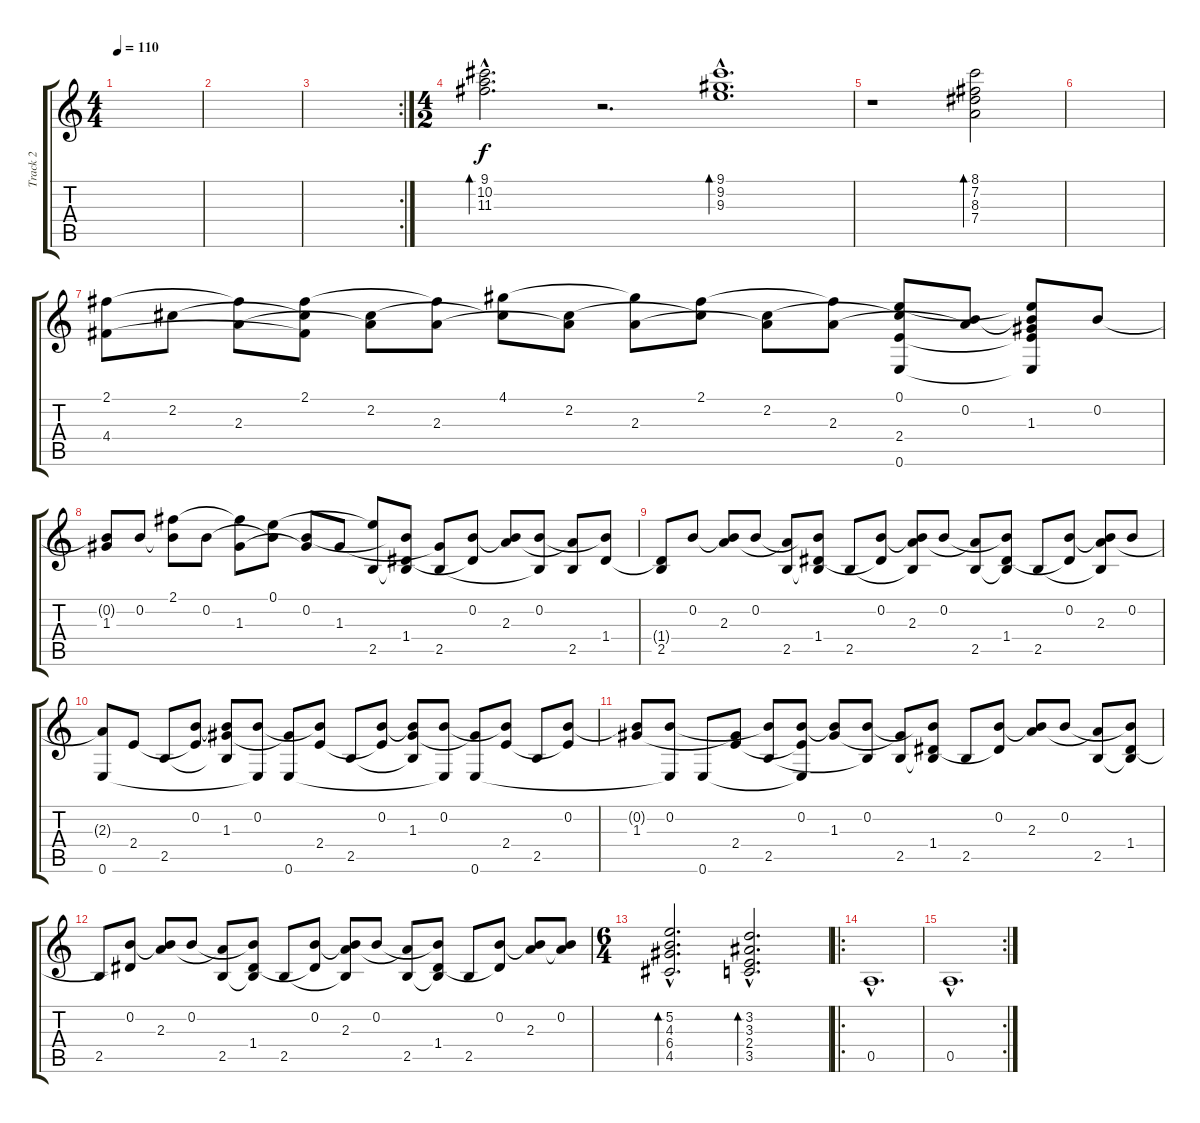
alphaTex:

\track ("Track 2" "Track 2") {instrument acousticguitarnylon}
\staff {score tabs}
\tuning (E4 B3 G3 D3 A2 E2) {hide}
\ts (4 4)
\tempo 110
\clef g2
\ks c
|
|
\rc 2
|
\ts (4 2)
(9.1{hac} 10.2{hac} 11.3{hac}).2{d bd 60} r.2{d} (9.1{hac} 9.2{hac} 9.3{hac}).1{d bd 60} |
r.1 (8.1 7.2 8.3 7.4).2{bd 60} |
|
(2.1 4.4).8 2.2.8 (2.1{t} 2.3).8 (2.1 2.2{t} 4.4{t}).8 (2.2 2.3{t}).8 (2.1{t} 2.3).8 (4.1 2.2{t}).8 (2.2 2.3{t}).8 (4.1{t} 2.3).8 (2.1 2.2{t}).8 (2.2 2.3{t}).8 (2.1{t} 2.3).8 (0.1 2.2{t} 2.4 0.6).8 (0.2 2.3{t}).8 (0.1{t} 0.2{t} 1.3 2.4{t} 0.6{t}).8 0.2.8 |
(0.2{t} 1.3).8 0.2.8 (2.1 0.2{t}).8 0.2.8 (2.1{t} 1.3).8 (0.1 0.2{t}).8 (0.2 1.3{t}).8 1.3.8 (0.1{t} 2.5).8 (0.2{t} 1.4 2.5{t}).8 (1.3{t} 2.5).8 (0.2 1.4{t}).8 (0.2{t} 2.3).8 (0.2 2.5{t}).8 (2.3{t} 2.5).8 (0.2{t} 1.4).8 |
(1.4{t} 2.5).8 0.2.8 (0.2{t} 2.3).8 0.2.8 (2.3{t} 2.5).8 (0.2{t} 1.4 2.5{t}).8 2.5.8 (0.2 1.4{t}).8 (0.2{t} 2.3 2.5{t}).8 0.2.8 (2.3{t} 2.5).8 (0.2{t} 1.4 2.5{t}).8 2.5.8 (0.2 1.4{t}).8 (0.2{t} 2.3 2.5{t}).8 0.2.8 |
(2.3{t} 0.6).8 2.4.8 2.5.8 (0.2 2.4{t}).8 (0.2{t} 1.3 2.5{t}).8 (0.2 0.6{t}).8 (1.3{t} 0.6).8 (0.2{t} 2.4).8 2.5.8 (0.2 2.4{t}).8 (0.2{t} 1.3 2.5{t}).8 (0.2 0.6{t}).8 (1.3{t} 0.6).8 (0.2{t} 2.4).8 2.5.8 (0.2 2.4{t}).8 |
(0.2{t} 1.3).8 (0.2 0.6{t}).8 0.6.8 (1.3{t} 2.4).8 (0.2{t} 2.5).8 (0.2 2.4{t} 0.6{t}).8 (0.2{t} 1.3).8 (0.2 2.5{t}).8 (1.3{t} 2.5).8 (0.2{t} 1.4 2.5{t}).8 2.5.8 (0.2 1.4{t}).8 (0.2{t} 2.3).8 0.2.8 (2.3{t} 2.5).8 (0.2{t} 1.4 2.5{t}).8 |
2.5.8 (0.2 1.4{t}).8 (0.2{t} 2.3).8 0.2.8 (2.3{t} 2.5).8 (0.2{t} 1.4 2.5{t}).8 2.5.8 (0.2 1.4{t}).8 (0.2{t} 2.3 2.5{t}).8 0.2.8 (2.3{t} 2.5).8 (0.2{t} 1.4 2.5{t}).8 2.5.8 (0.2 1.4{t}).8 (0.2{t} 2.3).8 (0.2 2.3{t}).8 |
\ts (6 4)
(5.2{hac} 4.3{hac} 6.4{hac} 4.5{hac}).2{d bd 240} (3.2{hac} 3.3{hac} 2.4{hac} 3.5{hac}).2{d bd 240} |
\ro
0.5{hac}.1{d} |
\rc 2
0.5{hac}.1{d}
